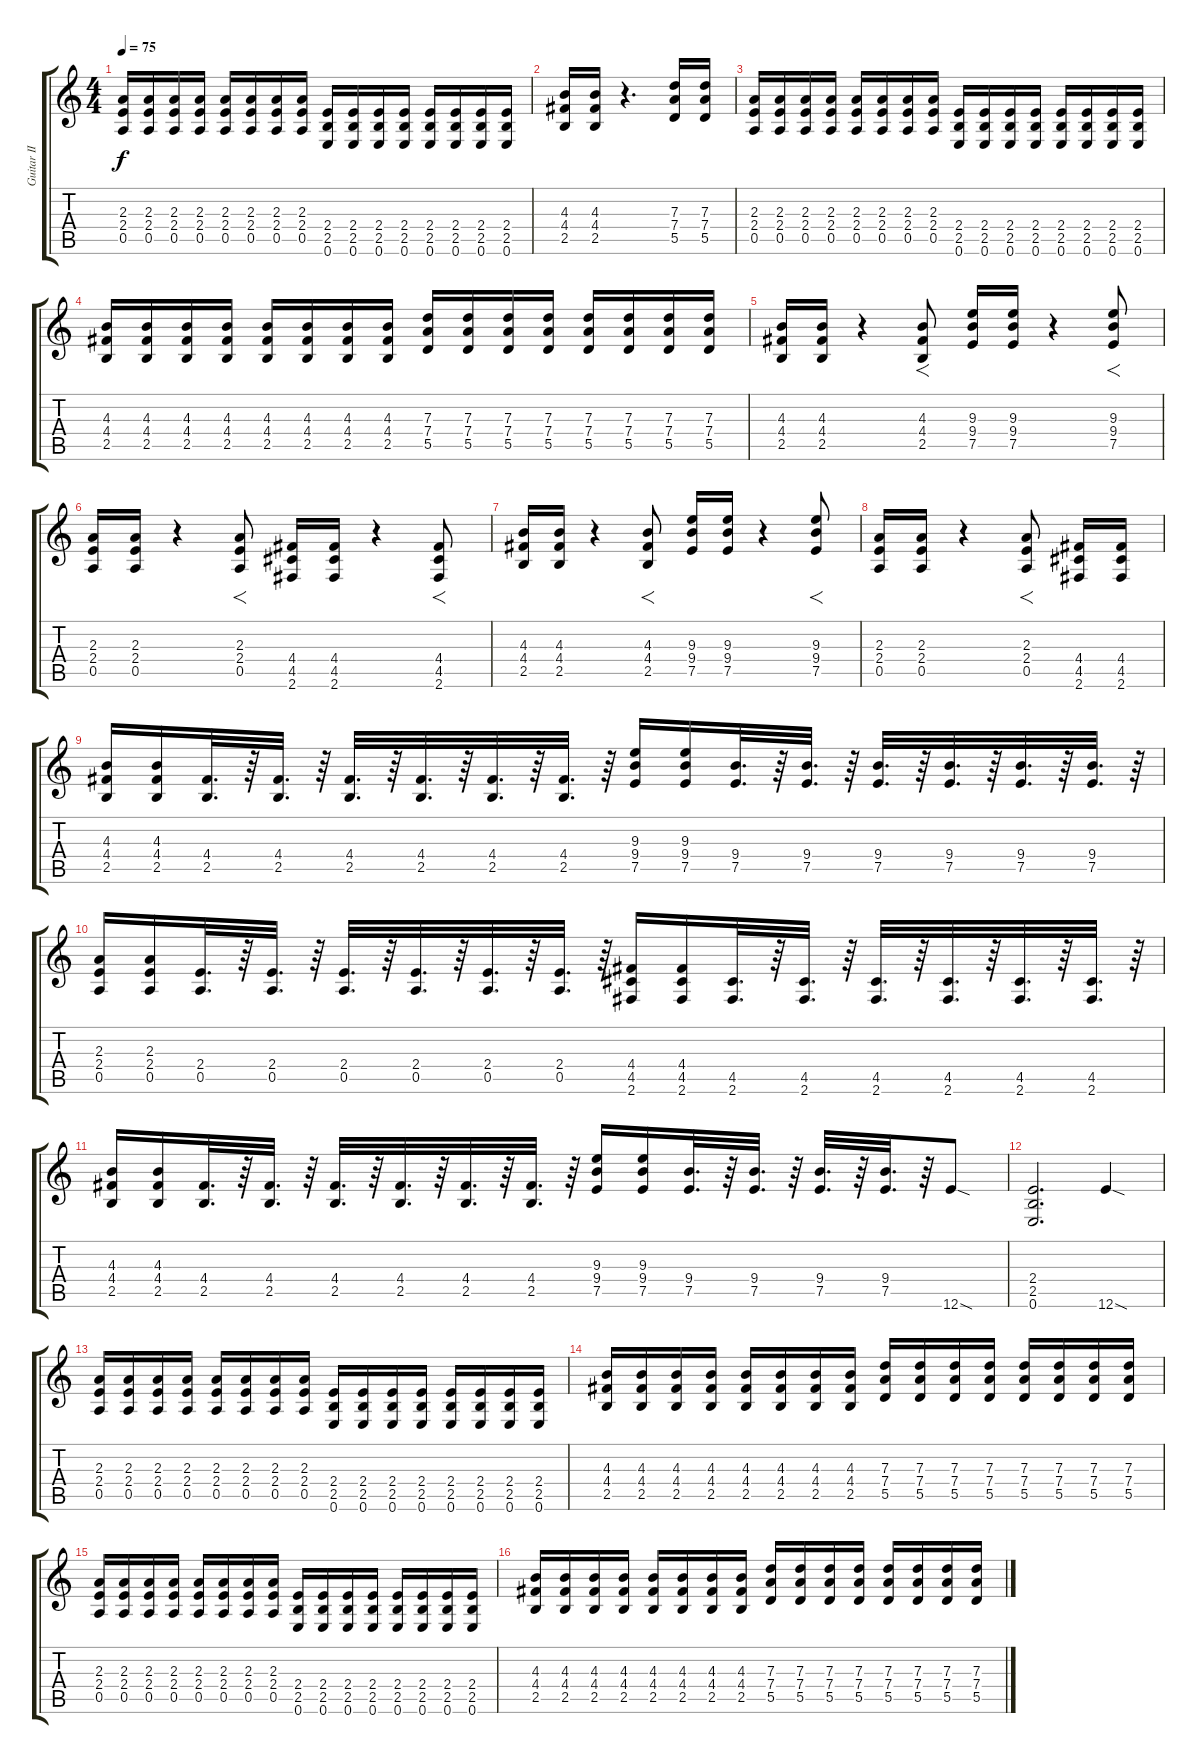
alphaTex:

\track ("Guitar II" "Guitar II") {instrument distortionguitar bank 67}
\staff {score tabs}
\tuning (E4 B3 G3 D3 A2 E2) {hide}
\ts (4 4)
\tempo 75
\clef g2
\ks c
(2.3 2.4 0.5).16{dy f} (2.3 2.4 0.5).16 (2.3 2.4 0.5).16 (2.3 2.4 0.5).16 (2.3 2.4 0.5).16 (2.3 2.4 0.5).16 (2.3 2.4 0.5).16 (2.3 2.4 0.5).16 (2.4 2.5 0.6).16 (2.4 2.5 0.6).16 (2.4 2.5 0.6).16 (2.4 2.5 0.6).16 (2.4 2.5 0.6).16 (2.4 2.5 0.6).16 (2.4 2.5 0.6).16 (2.4 2.5 0.6).16 |
(4.3 4.4 2.5).16 (4.3 4.4 2.5).16 r.4{d} (7.3 7.4 5.5).16 (7.3 7.4 5.5).16 |
(2.3 2.4 0.5).16 (2.3 2.4 0.5).16 (2.3 2.4 0.5).16 (2.3 2.4 0.5).16 (2.3 2.4 0.5).16 (2.3 2.4 0.5).16 (2.3 2.4 0.5).16 (2.3 2.4 0.5).16 (2.4 2.5 0.6).16 (2.4 2.5 0.6).16 (2.4 2.5 0.6).16 (2.4 2.5 0.6).16 (2.4 2.5 0.6).16 (2.4 2.5 0.6).16 (2.4 2.5 0.6).16 (2.4 2.5 0.6).16 |
(4.3 4.4 2.5).16 (4.3 4.4 2.5).16 (4.3 4.4 2.5).16 (4.3 4.4 2.5).16 (4.3 4.4 2.5).16 (4.3 4.4 2.5).16 (4.3 4.4 2.5).16 (4.3 4.4 2.5).16 (7.3 7.4 5.5).16 (7.3 7.4 5.5).16 (7.3 7.4 5.5).16 (7.3 7.4 5.5).16 (7.3 7.4 5.5).16 (7.3 7.4 5.5).16 (7.3 7.4 5.5).16 (7.3 7.4 5.5).16 |
(4.3 4.4 2.5).16 (4.3 4.4 2.5).16 r.4 (4.3 4.4 2.5).8{f} (9.3 9.4 7.5).16 (9.3 9.4 7.5).16 r.4 (9.3 9.4 7.5).8{f} |
(2.3 2.4 0.5).16 (2.3 2.4 0.5).16 r.4 (2.3 2.4 0.5).8{f} (4.4 4.5 2.6).16 (4.4 4.5 2.6).16 r.4 (4.4 4.5 2.6).8{f} |
(4.3 4.4 2.5).16 (4.3 4.4 2.5).16 r.4 (4.3 4.4 2.5).8{f} (9.3 9.4 7.5).16 (9.3 9.4 7.5).16 r.4 (9.3 9.4 7.5).8{f} |
(2.3 2.4 0.5).16 (2.3 2.4 0.5).16 r.4 (2.3 2.4 0.5).8{f} (4.4 4.5 2.6).16 (4.4 4.5 2.6).16 |
(4.3 4.4 2.5).16 (4.3 4.4 2.5).16 (4.4 2.5).32{d} r.64 (4.4 2.5).32{d} r.64 (4.4 2.5).32{d} r.64 (4.4 2.5).32{d} r.64 (4.4 2.5).32{d} r.64 (4.4 2.5).32{d} r.64 (9.3 9.4 7.5).16 (9.3 9.4 7.5).16 (9.4 7.5).32{d} r.64 (9.4 7.5).32{d} r.64 (9.4 7.5).32{d} r.64 (9.4 7.5).32{d} r.64 (9.4 7.5).32{d} r.64 (9.4 7.5).32{d} r.64 |
(2.3 2.4 0.5).16 (2.3 2.4 0.5).16 (2.4 0.5).32{d} r.64 (2.4 0.5).32{d} r.64 (2.4 0.5).32{d} r.64 (2.4 0.5).32{d} r.64 (2.4 0.5).32{d} r.64 (2.4 0.5).32{d} r.64 (4.4 4.5 2.6).16 (4.4 4.5 2.6).16 (4.5 2.6).32{d} r.64 (4.5 2.6).32{d} r.64 (4.5 2.6).32{d} r.64 (4.5 2.6).32{d} r.64 (4.5 2.6).32{d} r.64 (4.5 2.6).32{d} r.64 |
(4.3 4.4 2.5).16 (4.3 4.4 2.5).16 (4.4 2.5).32{d} r.64 (4.4 2.5).32{d} r.64 (4.4 2.5).32{d} r.64 (4.4 2.5).32{d} r.64 (4.4 2.5).32{d} r.64 (4.4 2.5).32{d} r.64 (9.3 9.4 7.5).16 (9.3 9.4 7.5).16 (9.4 7.5).32{d} r.64 (9.4 7.5).32{d} r.64 (9.4 7.5).32{d} r.64 (9.4 7.5).32{d} r.64 12.6{sod}.8 |
(2.4 2.5 0.6).2{d} 12.6{sod}.4 |
(2.3 2.4 0.5).16 (2.3 2.4 0.5).16 (2.3 2.4 0.5).16 (2.3 2.4 0.5).16 (2.3 2.4 0.5).16 (2.3 2.4 0.5).16 (2.3 2.4 0.5).16 (2.3 2.4 0.5).16 (2.4 2.5 0.6).16 (2.4 2.5 0.6).16 (2.4 2.5 0.6).16 (2.4 2.5 0.6).16 (2.4 2.5 0.6).16 (2.4 2.5 0.6).16 (2.4 2.5 0.6).16 (2.4 2.5 0.6).16 |
(4.3 4.4 2.5).16 (4.3 4.4 2.5).16 (4.3 4.4 2.5).16 (4.3 4.4 2.5).16 (4.3 4.4 2.5).16 (4.3 4.4 2.5).16 (4.3 4.4 2.5).16 (4.3 4.4 2.5).16 (7.3 7.4 5.5).16 (7.3 7.4 5.5).16 (7.3 7.4 5.5).16 (7.3 7.4 5.5).16 (7.3 7.4 5.5).16 (7.3 7.4 5.5).16 (7.3 7.4 5.5).16 (7.3 7.4 5.5).16 |
(2.3 2.4 0.5).16 (2.3 2.4 0.5).16 (2.3 2.4 0.5).16 (2.3 2.4 0.5).16 (2.3 2.4 0.5).16 (2.3 2.4 0.5).16 (2.3 2.4 0.5).16 (2.3 2.4 0.5).16 (2.4 2.5 0.6).16 (2.4 2.5 0.6).16 (2.4 2.5 0.6).16 (2.4 2.5 0.6).16 (2.4 2.5 0.6).16 (2.4 2.5 0.6).16 (2.4 2.5 0.6).16 (2.4 2.5 0.6).16 |
(4.3 4.4 2.5).16 (4.3 4.4 2.5).16 (4.3 4.4 2.5).16 (4.3 4.4 2.5).16 (4.3 4.4 2.5).16 (4.3 4.4 2.5).16 (4.3 4.4 2.5).16 (4.3 4.4 2.5).16 (7.3 7.4 5.5).16 (7.3 7.4 5.5).16 (7.3 7.4 5.5).16 (7.3 7.4 5.5).16 (7.3 7.4 5.5).16 (7.3 7.4 5.5).16 (7.3 7.4 5.5).16 (7.3 7.4 5.5).16
